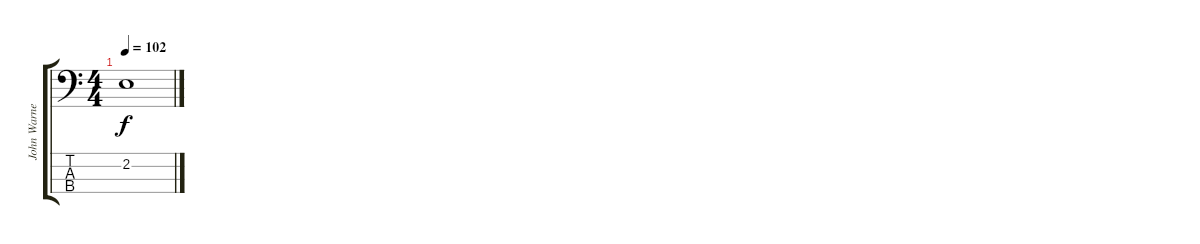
\track ("John Warne (Bass)" "John Warne") {instrument electricbasspick}
\staff {score tabs}
\tuning (G2 D2 A1 E1) {hide}
\ts (4 4)
\tempo 102
\clef f4
\ks c
2.2{t}.1{dy f}
